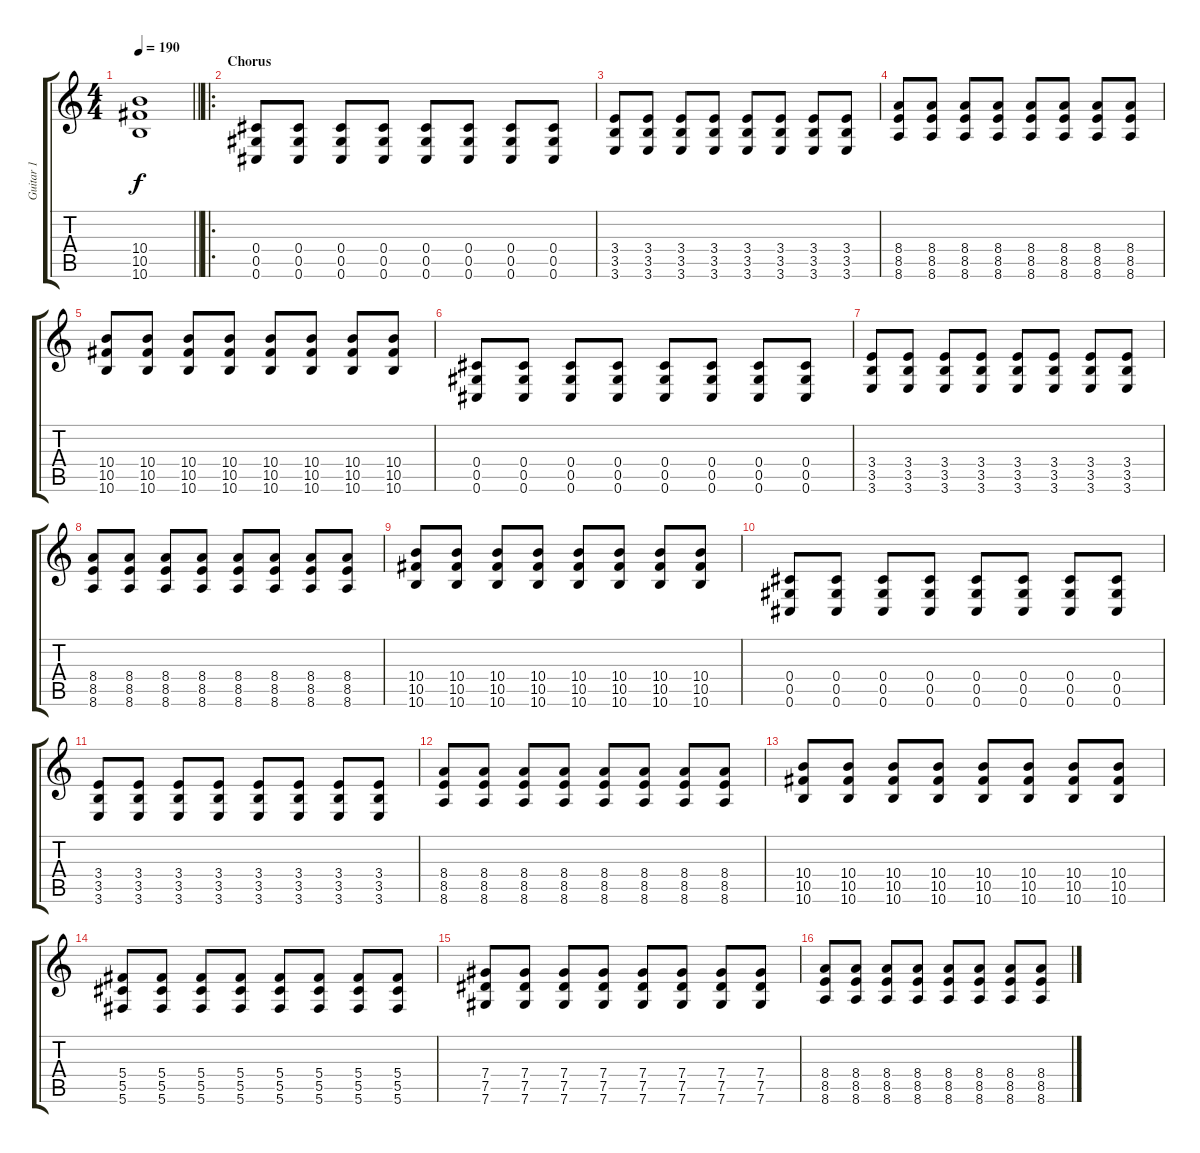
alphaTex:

\track ("Guitar 1" "Guitar 1") {instrument distortionguitar}
\staff {score tabs}
\tuning (Eb4 Bb3 Gb3 Db3 Ab2 Db2) {hide}
\ts (4 4)
\tempo 190
\clef g2
\barLineRight lightlight
\ks c
(10.4 10.5 10.6).1{dy f} |
\ro
\section ("" "Chorus")
(0.4 0.5 0.6).8 (0.4 0.5 0.6).8 (0.4 0.5 0.6).8 (0.4 0.5 0.6).8 (0.4 0.5 0.6).8 (0.4 0.5 0.6).8 (0.4 0.5 0.6).8 (0.4 0.5 0.6).8 |
(3.4 3.5 3.6).8 (3.4 3.5 3.6).8 (3.4 3.5 3.6).8 (3.4 3.5 3.6).8 (3.4 3.5 3.6).8 (3.4 3.5 3.6).8 (3.4 3.5 3.6).8 (3.4 3.5 3.6).8 |
(8.4 8.5 8.6).8 (8.4 8.5 8.6).8 (8.4 8.5 8.6).8 (8.4 8.5 8.6).8 (8.4 8.5 8.6).8 (8.4 8.5 8.6).8 (8.4 8.5 8.6).8 (8.4 8.5 8.6).8 |
(10.4 10.5 10.6).8 (10.4 10.5 10.6).8 (10.4 10.5 10.6).8 (10.4 10.5 10.6).8 (10.4 10.5 10.6).8 (10.4 10.5 10.6).8 (10.4 10.5 10.6).8 (10.4 10.5 10.6).8 |
(0.4 0.5 0.6).8 (0.4 0.5 0.6).8 (0.4 0.5 0.6).8 (0.4 0.5 0.6).8 (0.4 0.5 0.6).8 (0.4 0.5 0.6).8 (0.4 0.5 0.6).8 (0.4 0.5 0.6).8 |
(3.4 3.5 3.6).8 (3.4 3.5 3.6).8 (3.4 3.5 3.6).8 (3.4 3.5 3.6).8 (3.4 3.5 3.6).8 (3.4 3.5 3.6).8 (3.4 3.5 3.6).8 (3.4 3.5 3.6).8 |
(8.4 8.5 8.6).8 (8.4 8.5 8.6).8 (8.4 8.5 8.6).8 (8.4 8.5 8.6).8 (8.4 8.5 8.6).8 (8.4 8.5 8.6).8 (8.4 8.5 8.6).8 (8.4 8.5 8.6).8 |
(10.4 10.5 10.6).8 (10.4 10.5 10.6).8 (10.4 10.5 10.6).8 (10.4 10.5 10.6).8 (10.4 10.5 10.6).8 (10.4 10.5 10.6).8 (10.4 10.5 10.6).8 (10.4 10.5 10.6).8 |
(0.4 0.5 0.6).8 (0.4 0.5 0.6).8 (0.4 0.5 0.6).8 (0.4 0.5 0.6).8 (0.4 0.5 0.6).8 (0.4 0.5 0.6).8 (0.4 0.5 0.6).8 (0.4 0.5 0.6).8 |
(3.4 3.5 3.6).8 (3.4 3.5 3.6).8 (3.4 3.5 3.6).8 (3.4 3.5 3.6).8 (3.4 3.5 3.6).8 (3.4 3.5 3.6).8 (3.4 3.5 3.6).8 (3.4 3.5 3.6).8 |
(8.4 8.5 8.6).8 (8.4 8.5 8.6).8 (8.4 8.5 8.6).8 (8.4 8.5 8.6).8 (8.4 8.5 8.6).8 (8.4 8.5 8.6).8 (8.4 8.5 8.6).8 (8.4 8.5 8.6).8 |
(10.4 10.5 10.6).8 (10.4 10.5 10.6).8 (10.4 10.5 10.6).8 (10.4 10.5 10.6).8 (10.4 10.5 10.6).8 (10.4 10.5 10.6).8 (10.4 10.5 10.6).8 (10.4 10.5 10.6).8 |
(5.4 5.5 5.6).8 (5.4 5.5 5.6).8 (5.4 5.5 5.6).8 (5.4 5.5 5.6).8 (5.4 5.5 5.6).8 (5.4 5.5 5.6).8 (5.4 5.5 5.6).8 (5.4 5.5 5.6).8 |
(7.4 7.5 7.6).8 (7.4 7.5 7.6).8 (7.4 7.5 7.6).8 (7.4 7.5 7.6).8 (7.4 7.5 7.6).8 (7.4 7.5 7.6).8 (7.4 7.5 7.6).8 (7.4 7.5 7.6).8 |
(8.4 8.5 8.6).8 (8.4 8.5 8.6).8 (8.4 8.5 8.6).8 (8.4 8.5 8.6).8 (8.4 8.5 8.6).8 (8.4 8.5 8.6).8 (8.4 8.5 8.6).8 (8.4 8.5 8.6).8
